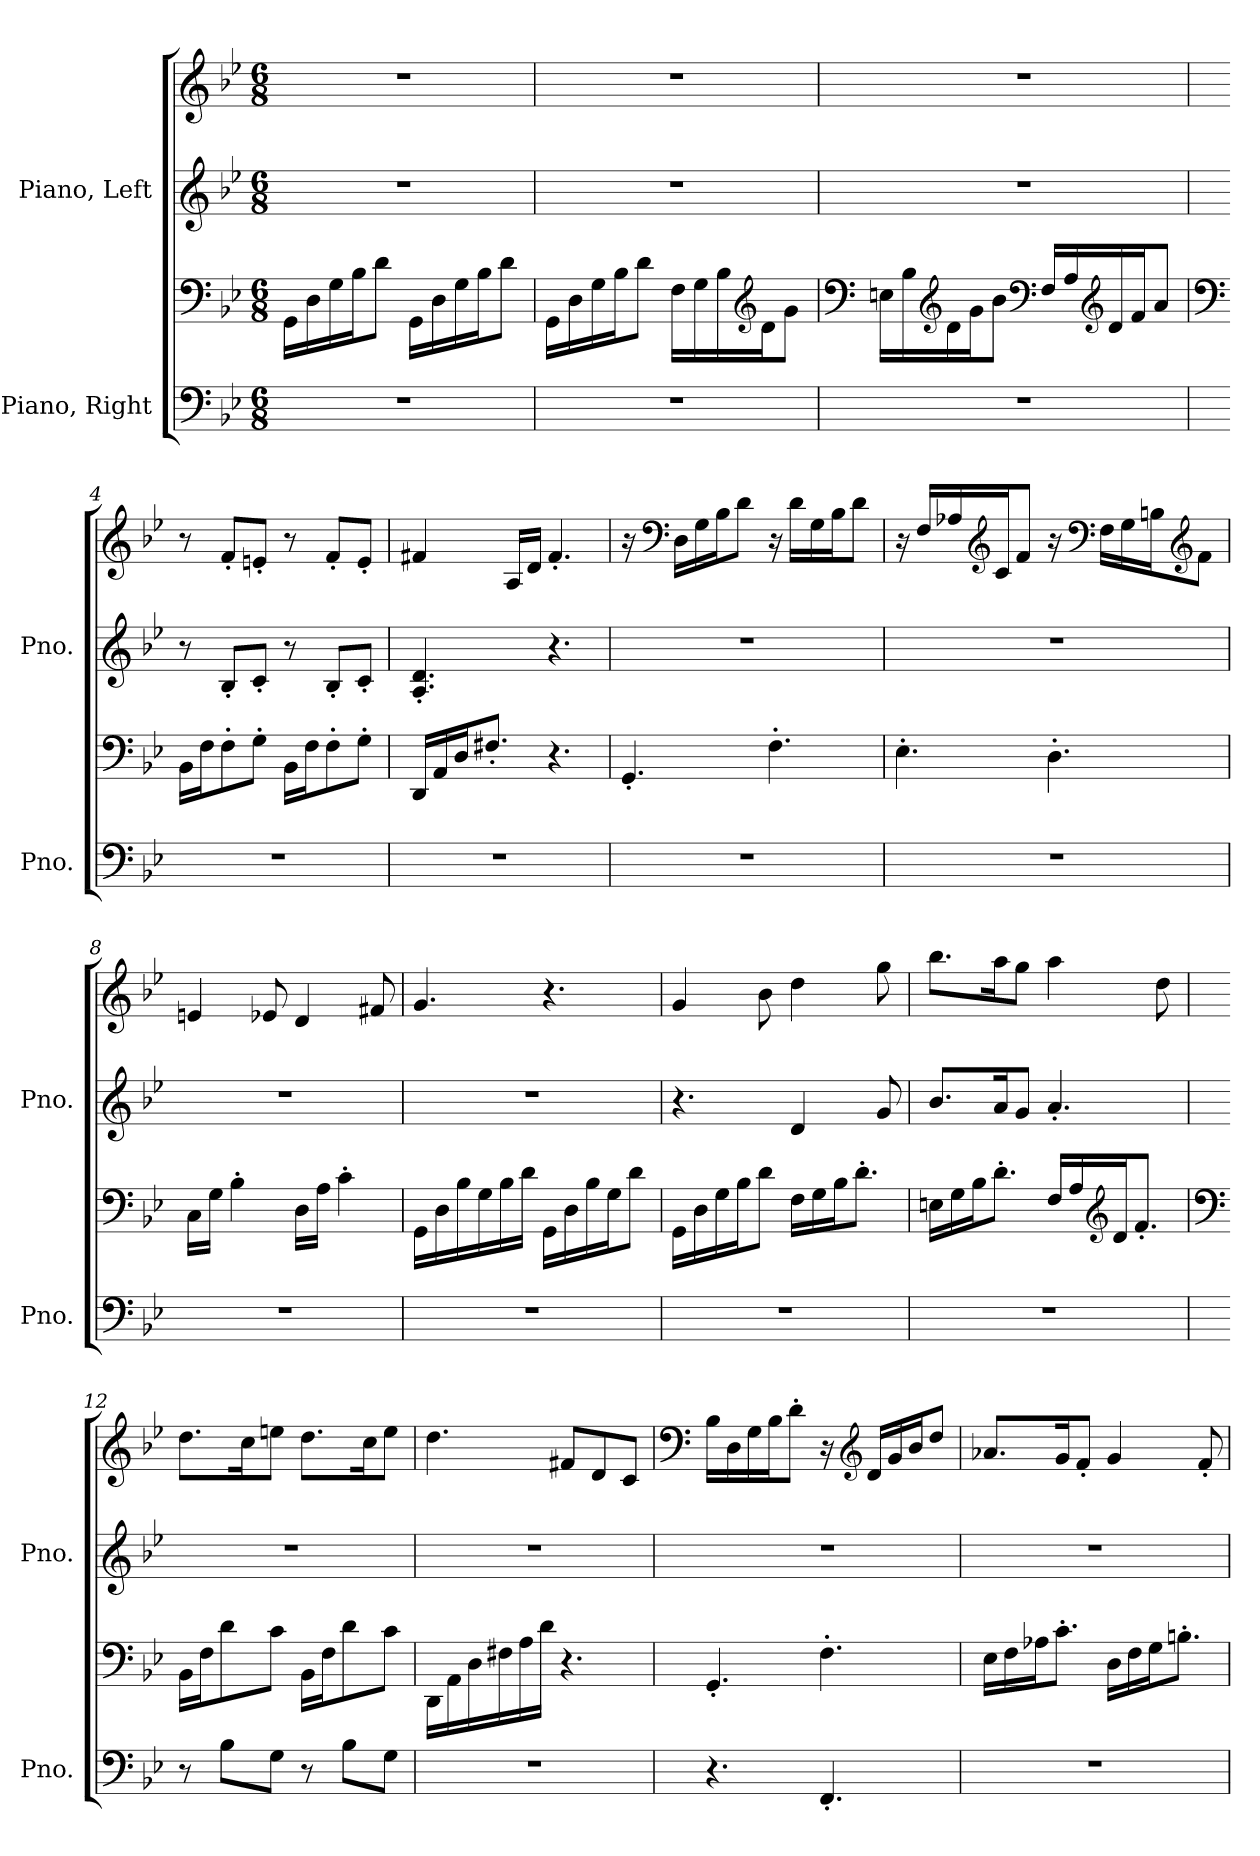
**kern	**kern	**kern	**kern
*part2	*part2	*part1	*part1
*staff4	*staff3	*staff2	*staff1
*I"Piano, Right	*	*I"Piano, Left	*
*I'Pno.	*	*I'Pno.	*
*clefF4	*clefF4	*clefG2	*clefG2
*k[b-e-]	*k[b-e-]	*k[b-e-]	*k[b-e-]
*M6/8	*M6/8	*M6/8	*M6/8
*MM80	*MM80	*MM80	*MM80
=1	=1	=1	=1
2.r	16GG\LL	2.r	2.r
.	16D\	.	.
.	16G\	.	.
.	16B-\J	.	.
.	8d\J	.	.
.	16GG\LL	.	.
.	16D\	.	.
.	16G\	.	.
.	16B-\J	.	.
.	8d\J	.	.
=2	=2	=2	=2
2.r	16GG\LL	2.r	2.r
.	16D\	.	.
.	16G\	.	.
.	16B-\J	.	.
.	8d\J	.	.
.	16F\LL	.	.
.	16G\	.	.
.	16B-\	.	.
*	*clefG2	*	*
.	16d\J	.	.
.	8g\J	.	.
!!LO:LB:g=z
=3	=3	=3	=3
*	*clefF4	*	*
2.r	16En\LL	2.r	2.r
.	16B-\	.	.
*	*clefG2	*	*
.	16d\	.	.
.	16g\J	.	.
.	8b-\J	.	.
*	*clefF4	*	*
.	16F/LL	.	.
.	16A/	.	.
*	*clefG2	*	*
.	16d/	.	.
.	16f/J	.	.
.	8a/J	.	.
=4	=4	=4	=4
*	*clefF4	*	*
2.r	16BB-\LL	8r	8r
.	16F\J	.	.
.	8F'\	8B-'/L	8f'/L
.	8G'\J	8c'/J	8en'/J
.	16BB-\LL	8r	8r
.	16F\J	.	.
.	8F'\	8B-'/L	8f'/L
.	8G'\J	8c'/J	8e'/J
=5	=5	=5	=5
2.r	16DD/LL	4.A/' 4.d/'	4f#X/
.	16AA/	.	.
.	16D/J	.	.
.	8.F#X'/J	.	.
.	.	.	16A/LL
.	.	.	16d/JJ
.	4.r	4.r	4.f#'/
!!LO:LB:g=z
=6	=6	=6	=6
2.r	4.GG'/	2.r	16r
*	*	*	*clefF4
.	.	.	16D\LL
.	.	.	16G\
.	.	.	16B-\J
.	.	.	8d\J
.	4.F'\	.	16r
.	.	.	16d\LL
.	.	.	16G\
.	.	.	16B-\J
.	.	.	8d\J
=7	=7	=7	=7
2.r	4.E-'\	2.r	16r
.	.	.	16F/LL
.	.	.	16A-X/
*	*	*	*clefG2
.	.	.	16c/J
.	.	.	8f/J
.	4.D'\	.	16r
*	*	*	*clefF4
.	.	.	16F\LL
.	.	.	16G\
.	.	.	16Bn\J
*	*	*	*clefG2
.	.	.	8f\J
=8	=8	=8	=8
2.r	16C\LL	2.r	4en/
.	16G\JJ	.	.
.	4B-'\	.	.
.	.	.	8e-X/
.	16D\LL	.	4d/
.	16A\JJ	.	.
.	4c'\	.	.
.	.	.	8f#X/
!!LO:PB:g=z
=9	=9	=9	=9
2.r	16GG\LL	2.r	4.g/
.	16D\	.	.
.	16B-\	.	.
.	16G\	.	.
.	16B-\	.	.
.	16d\JJ	.	.
.	16GG\LL	.	4.r
.	16D\	.	.
.	16B-\	.	.
.	16G\J	.	.
.	8d\J	.	.
=10	=10	=10	=10
2.r	16GG\LL	4.r	4g/
.	16D\	.	.
.	16G\	.	.
.	16B-\J	.	.
.	8d\J	.	8b-\
.	16F\LL	4d/	4dd\
.	16G\	.	.
.	16B-\J	.	.
.	8.d'\J	.	.
.	.	8g/	8gg\
=11	=11	=11	=11
2.r	16En\LL	8.b-/L	8.bb-\L
.	16G\	.	.
.	16B-\J	.	.
.	8.d'\J	16a/K	16aa\K
.	.	8g/J	8gg\J
.	16F/LL	4.a'/	4aa\
.	16A/	.	.
*	*clefG2	*	*
.	16d/J	.	.
.	8.f'/J	.	.
.	.	.	8dd\
!!LO:LB:g=z
=12	=12	=12	=12
*	*clefF4	*	*
8r	16BB-\LL	2.r	8.dd\L
.	16F\J	.	.
8B-\L	8d\	.	.
.	.	.	16cc\K
8G\J	8c\J	.	8een\J
8r	16BB-\LL	.	8.dd\L
.	16F\J	.	.
8B-\L	8d\	.	.
.	.	.	16cc\K
8G\J	8c\J	.	8ee\J
=13	=13	=13	=13
2.r	16DD\LL	2.r	4.dd\
.	16AA\	.	.
.	16D\	.	.
.	16F#X\	.	.
.	16A\	.	.
.	16d\JJ	.	.
.	4.r	.	8f#X/L
.	.	.	8d/
.	.	.	8c/J
=14	=14	=14	=14
*	*	*	*clefF4
4.r	4.GG'/	2.r	16B-\LL
.	.	.	16D\
.	.	.	16G\
.	.	.	16B-\J
.	.	.	8d'\J
4.FF'/	4.F'\	.	16r
*	*	*	*clefG2
.	.	.	16d/LL
.	.	.	16g/
.	.	.	16b-/J
.	.	.	8dd/J
!!LO:LB:g=z
=15	=15	=15	=15
2.r	16E-\LL	2.r	8.a-X/L
.	16F\	.	.
.	16A-X\J	.	.
.	8.c'\J	.	16g/K
.	.	.	8f'/J
.	16D\LL	.	4g/
.	16F\	.	.
.	16G\J	.	.
.	8.Bn'\J	.	.
.	.	.	8f'/
=	=	=	=
*-	*-	*-	*-
